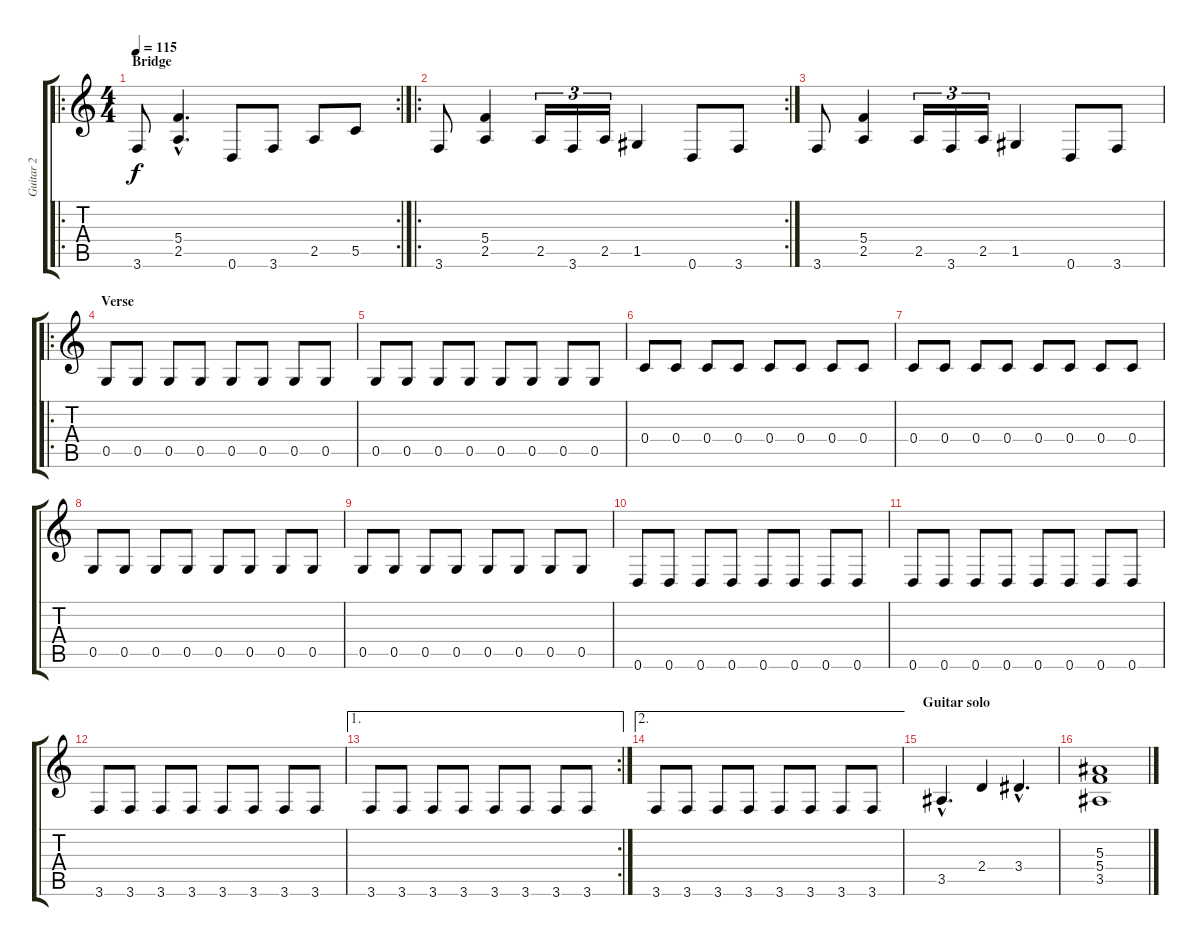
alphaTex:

\track ("Guitar 2" "Guitar 2") {instrument distortionguitar}
\staff {score tabs}
\tuning (D4 A3 F3 C3 G2 D2) {hide}
\ro
\rc 2
\ts (4 4)
\section ("" "Bridge")
\tempo 115
\clef g2
\ks c
3.6.8{dy f} (5.4{hac} 2.5{hac}).4{d} 0.6.8 3.6.8 2.5.8 5.5.8 |
\ro
\rc 2
3.6.8 (5.4 2.5).4 2.5.16{tu (3 2)} 3.6.16{tu (3 2)} 2.5.16{tu (3 2)} 1.5.4 0.6.8 3.6.8 |
3.6.8 (5.4 2.5).4 2.5.16{tu (3 2)} 3.6.16{tu (3 2)} 2.5.16{tu (3 2)} 1.5.4 0.6.8 3.6.8 |
\ro
\section ("" "Verse")
0.5.8 0.5.8 0.5.8 0.5.8 0.5.8 0.5.8 0.5.8 0.5.8 |
0.5.8 0.5.8 0.5.8 0.5.8 0.5.8 0.5.8 0.5.8 0.5.8 |
0.4.8 0.4.8 0.4.8 0.4.8 0.4.8 0.4.8 0.4.8 0.4.8 |
0.4.8 0.4.8 0.4.8 0.4.8 0.4.8 0.4.8 0.4.8 0.4.8 |
0.5.8 0.5.8 0.5.8 0.5.8 0.5.8 0.5.8 0.5.8 0.5.8 |
0.5.8 0.5.8 0.5.8 0.5.8 0.5.8 0.5.8 0.5.8 0.5.8 |
0.6.8 0.6.8 0.6.8 0.6.8 0.6.8 0.6.8 0.6.8 0.6.8 |
0.6.8 0.6.8 0.6.8 0.6.8 0.6.8 0.6.8 0.6.8 0.6.8 |
3.6.8 3.6.8 3.6.8 3.6.8 3.6.8 3.6.8 3.6.8 3.6.8 |
\ae 1
\rc 2
3.6.8 3.6.8 3.6.8 3.6.8 3.6.8 3.6.8 3.6.8 3.6.8 |
\ae 2
3.6.8 3.6.8 3.6.8 3.6.8 3.6.8 3.6.8 3.6.8 3.6.8 |
\section ("" "Guitar solo")
3.5{hac}.4{d} 2.4.4 3.4{hac}.4{d} |
(5.3 5.4 3.5).1
